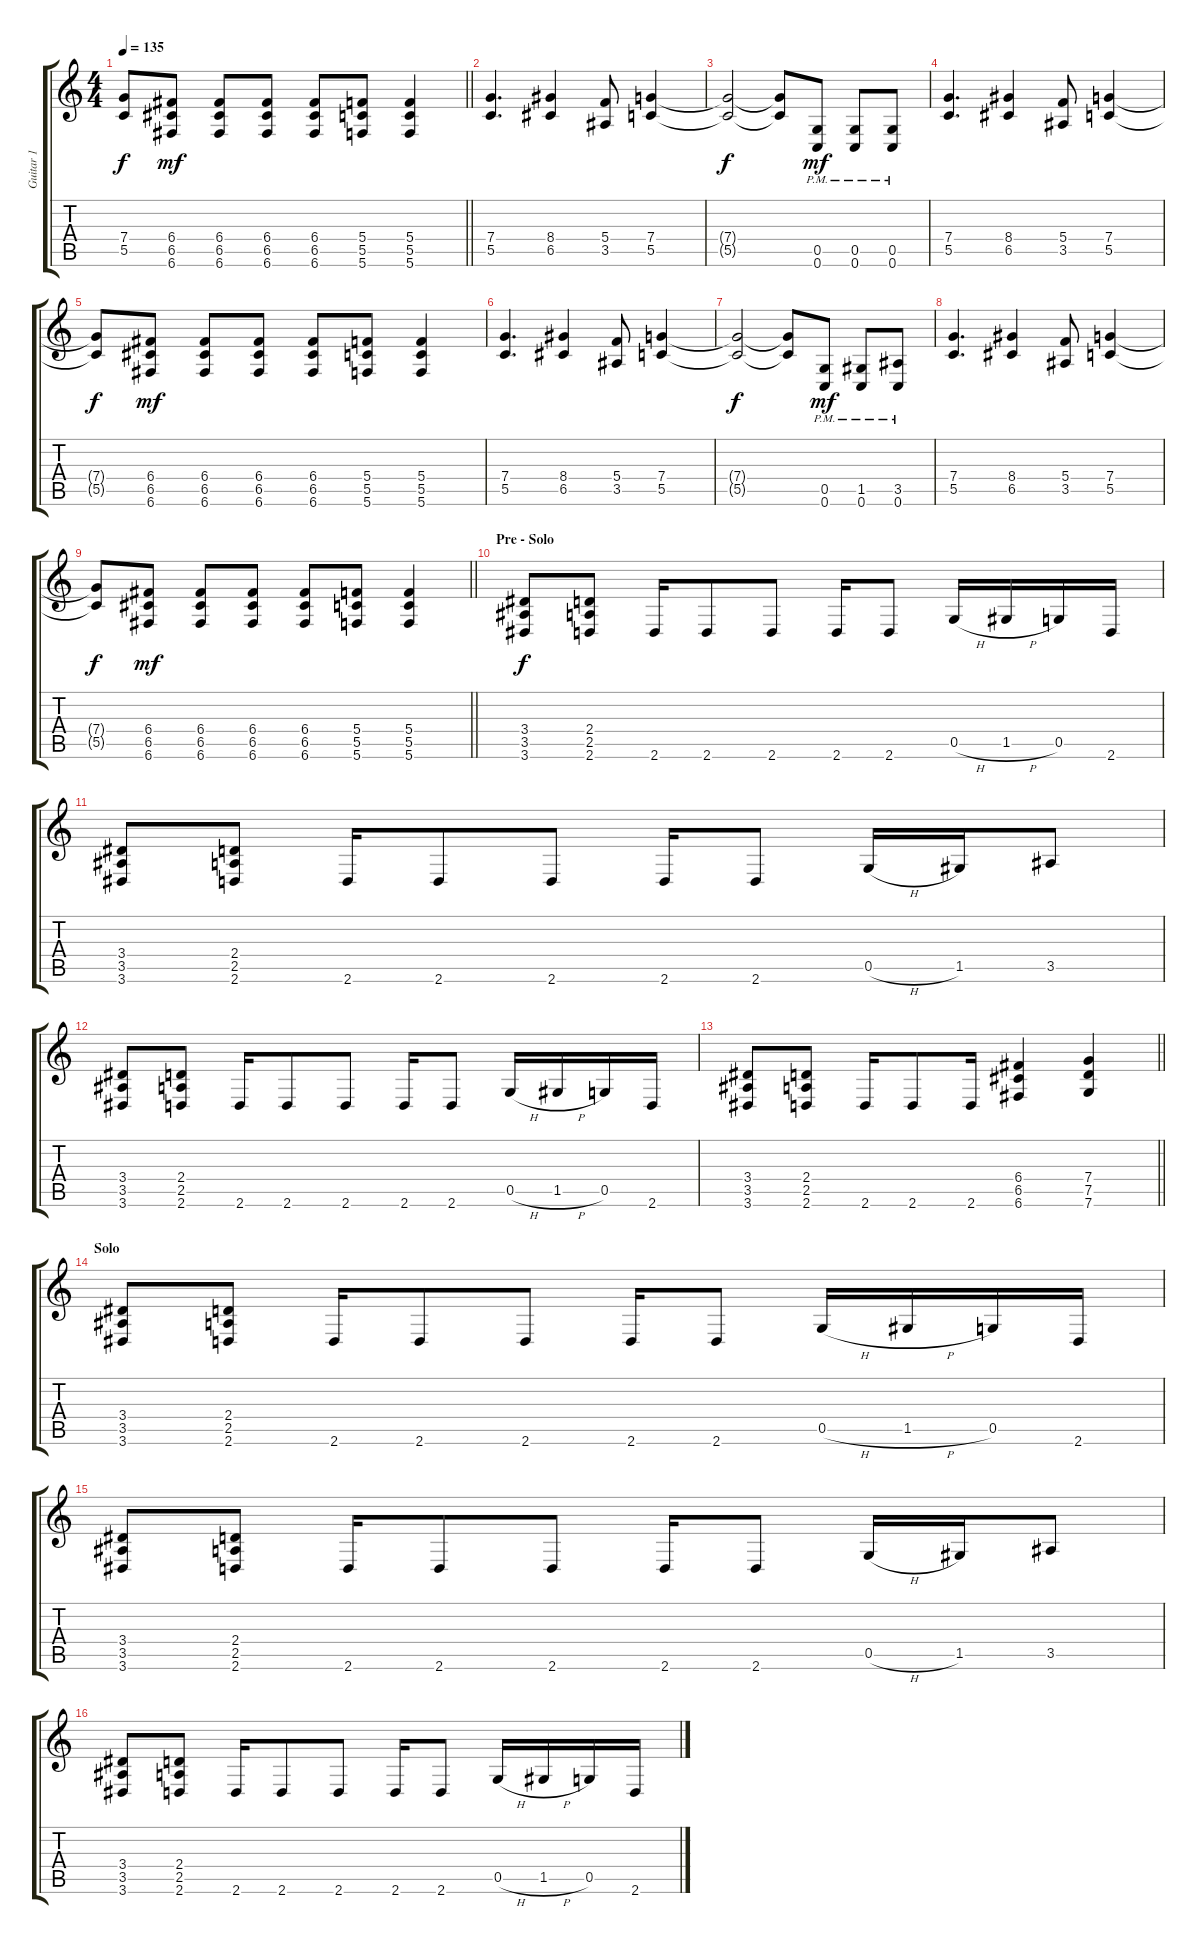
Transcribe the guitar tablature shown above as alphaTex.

\track ("Guitar 1" "Guitar 1") {instrument distortionguitar}
\staff {score tabs}
\tuning (D4 A3 F3 C3 G2 C2) {hide}
\ts (4 4)
\tempo 135
\clef g2
\barLineRight lightlight
\ks c
(7.4{t} 5.5{t}).8{dy f} (6.4 6.5 6.6).8{dy mf} (6.4 6.5 6.6).8 (6.4 6.5 6.6).8 (6.4 6.5 6.6).8 (5.4 5.5 5.6).8 (5.4 5.5 5.6).4 |
(7.4 5.5).4{d} (8.4 6.5).4 (5.4 3.5).8 (7.4 5.5).4 |
(7.4{t} 5.5{t}).2{dy f} (7.4{t} 5.5{t}).8 (0.5{pm} 0.6{pm}).8{dy mf} (0.5{pm} 0.6{pm}).8 (0.5{pm} 0.6{pm}).8 |
(7.4 5.5).4{d} (8.4 6.5).4 (5.4 3.5).8 (7.4 5.5).4 |
(7.4{t} 5.5{t}).8{dy f} (6.4 6.5 6.6).8{dy mf} (6.4 6.5 6.6).8 (6.4 6.5 6.6).8 (6.4 6.5 6.6).8 (5.4 5.5 5.6).8 (5.4 5.5 5.6).4 |
(7.4 5.5).4{d} (8.4 6.5).4 (5.4 3.5).8 (7.4 5.5).4 |
(7.4{t} 5.5{t}).2{dy f} (7.4{t} 5.5{t}).8 (0.5{pm} 0.6{pm}).8{dy mf} (1.5{pm} 0.6{pm}).8 (3.5{pm} 0.6{pm}).8 |
(7.4 5.5).4{d} (8.4 6.5).4 (5.4 3.5).8 (7.4 5.5).4 |
\barLineRight lightlight
(7.4{t} 5.5{t}).8{dy f} (6.4 6.5 6.6).8{dy mf} (6.4 6.5 6.6).8 (6.4 6.5 6.6).8 (6.4 6.5 6.6).8 (5.4 5.5 5.6).8 (5.4 5.5 5.6).4 |
\section ("" "Pre - Solo")
(3.4 3.5 3.6).8{dy f} (2.4 2.5 2.6).8 2.6.16 2.6.8 2.6.8 2.6.16 2.6.8 0.5{h}.16 1.5{h}.16 0.5.16 2.6.16 |
(3.4 3.5 3.6).8 (2.4 2.5 2.6).8 2.6.16 2.6.8 2.6.8 2.6.16 2.6.8 0.5{h}.16 1.5.16 3.5.8 |
(3.4 3.5 3.6).8 (2.4 2.5 2.6).8 2.6.16 2.6.8 2.6.8 2.6.16 2.6.8 0.5{h}.16 1.5{h}.16 0.5.16 2.6.16 |
\barLineRight lightlight
(3.4 3.5 3.6).8 (2.4 2.5 2.6).8 2.6.16 2.6.8 2.6.16 (6.4 6.5 6.6).4 (7.4 7.5 7.6).4 |
\section ("" "Solo")
(3.4 3.5 3.6).8 (2.4 2.5 2.6).8 2.6.16 2.6.8 2.6.8 2.6.16 2.6.8 0.5{h}.16 1.5{h}.16 0.5.16 2.6.16 |
(3.4 3.5 3.6).8 (2.4 2.5 2.6).8 2.6.16 2.6.8 2.6.8 2.6.16 2.6.8 0.5{h}.16 1.5.16 3.5.8 |
(3.4 3.5 3.6).8 (2.4 2.5 2.6).8 2.6.16 2.6.8 2.6.8 2.6.16 2.6.8 0.5{h}.16 1.5{h}.16 0.5.16 2.6.16
